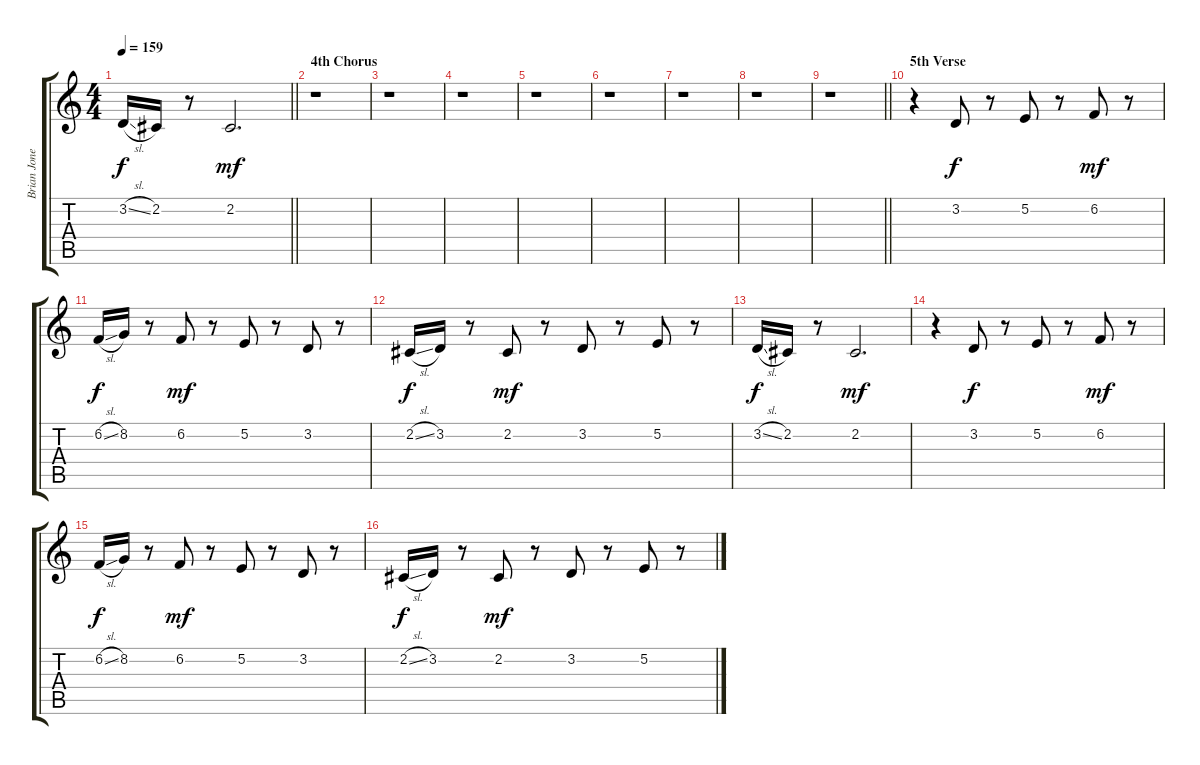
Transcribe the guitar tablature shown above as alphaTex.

\track ("Brian Jones (Sitar)" "Brian Jone") {instrument sitar}
\staff {score tabs}
\tuning (E4 B3 G3 D3 A2 E2) {hide}
\ts (4 4)
\tempo 159
\clef g2
\barLineRight lightlight
\ks c
3.2{sl}.16{dy f} 2.2.16 r.8 2.2.2{d dy mf} |
\section ("" "4th Chorus")
r.1 |
r.1 |
r.1 |
r.1 |
r.1 |
r.1 |
r.1 |
\barLineRight lightlight
r.1 |
\section ("" "5th Verse")
r.4 3.2.8{dy f} r.8 5.2.8 r.8 6.2.8{dy mf} r.8 |
6.2{sl}.16{dy f} 8.2.16 r.8 6.2.8{dy mf} r.8 5.2.8 r.8 3.2.8 r.8 |
2.2{sl}.16{dy f} 3.2.16 r.8 2.2.8{dy mf} r.8 3.2.8 r.8 5.2.8 r.8 |
3.2{sl}.16{dy f} 2.2.16 r.8 2.2.2{d dy mf} |
r.4 3.2.8{dy f} r.8 5.2.8 r.8 6.2.8{dy mf} r.8 |
6.2{sl}.16{dy f} 8.2.16 r.8 6.2.8{dy mf} r.8 5.2.8 r.8 3.2.8 r.8 |
2.2{sl}.16{dy f} 3.2.16 r.8 2.2.8{dy mf} r.8 3.2.8 r.8 5.2.8 r.8
